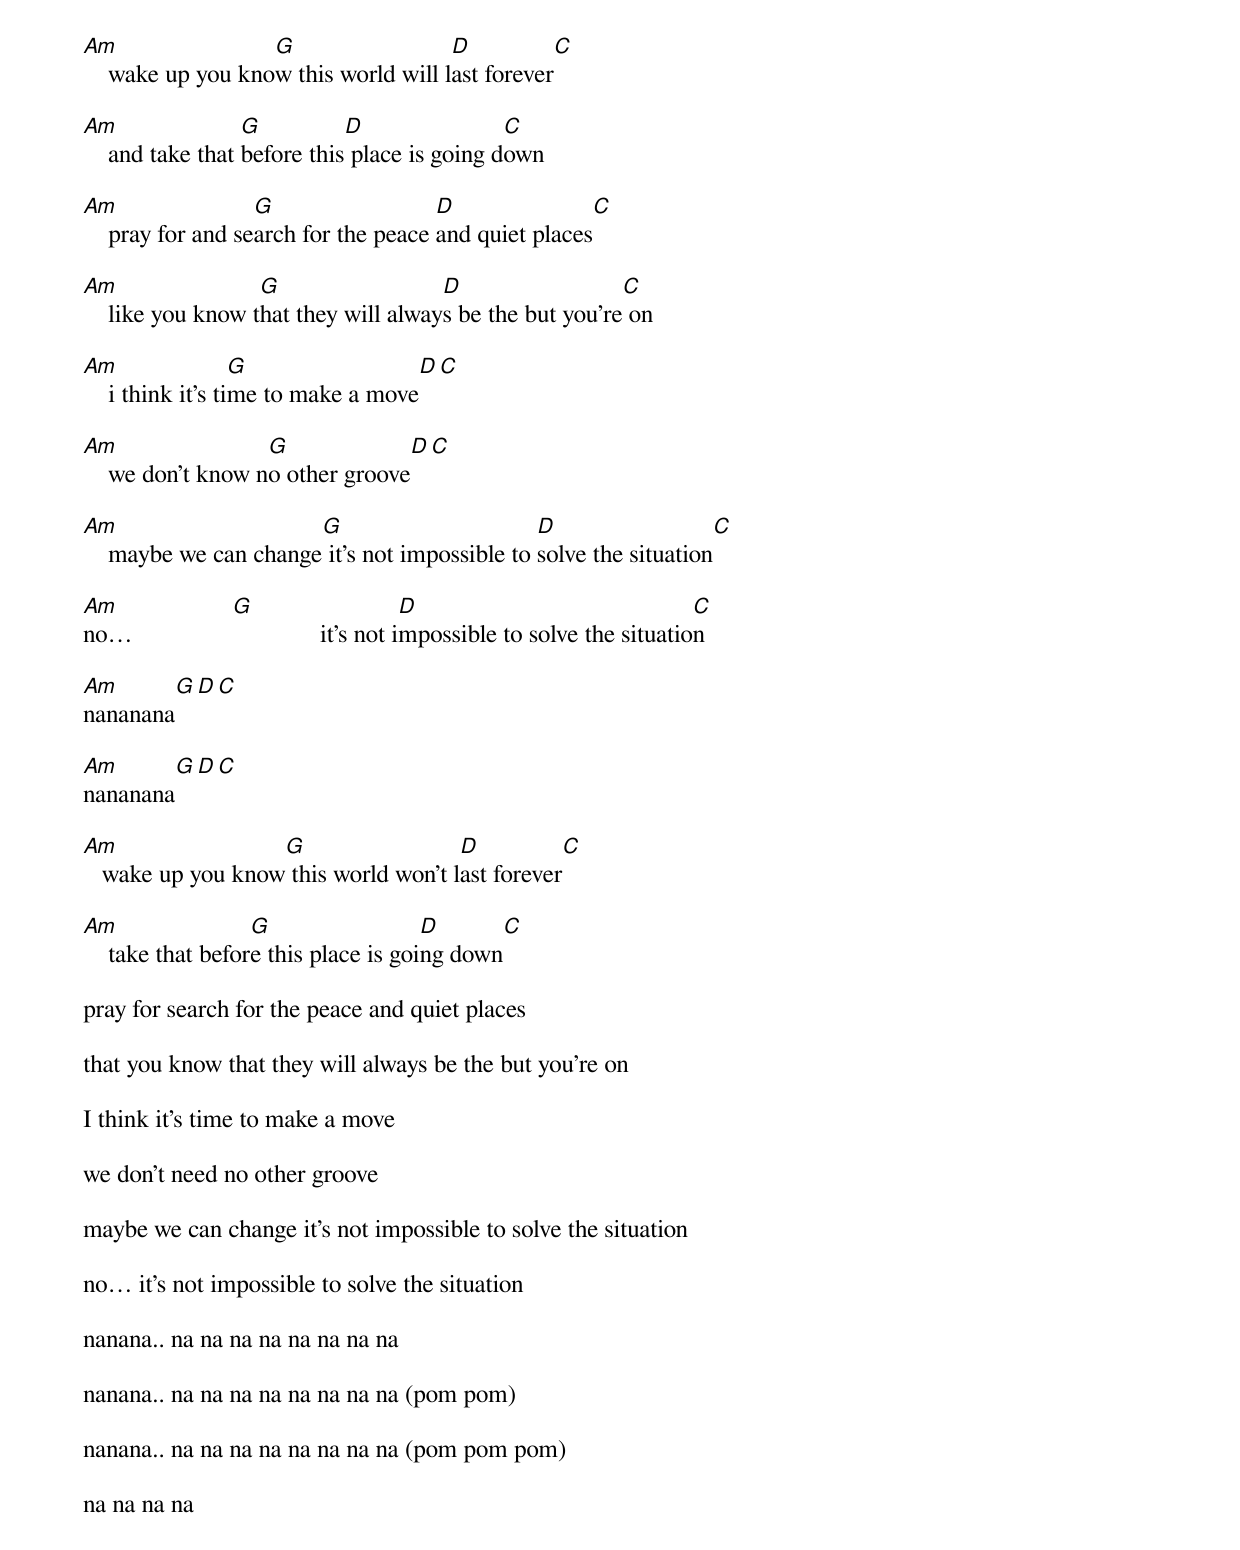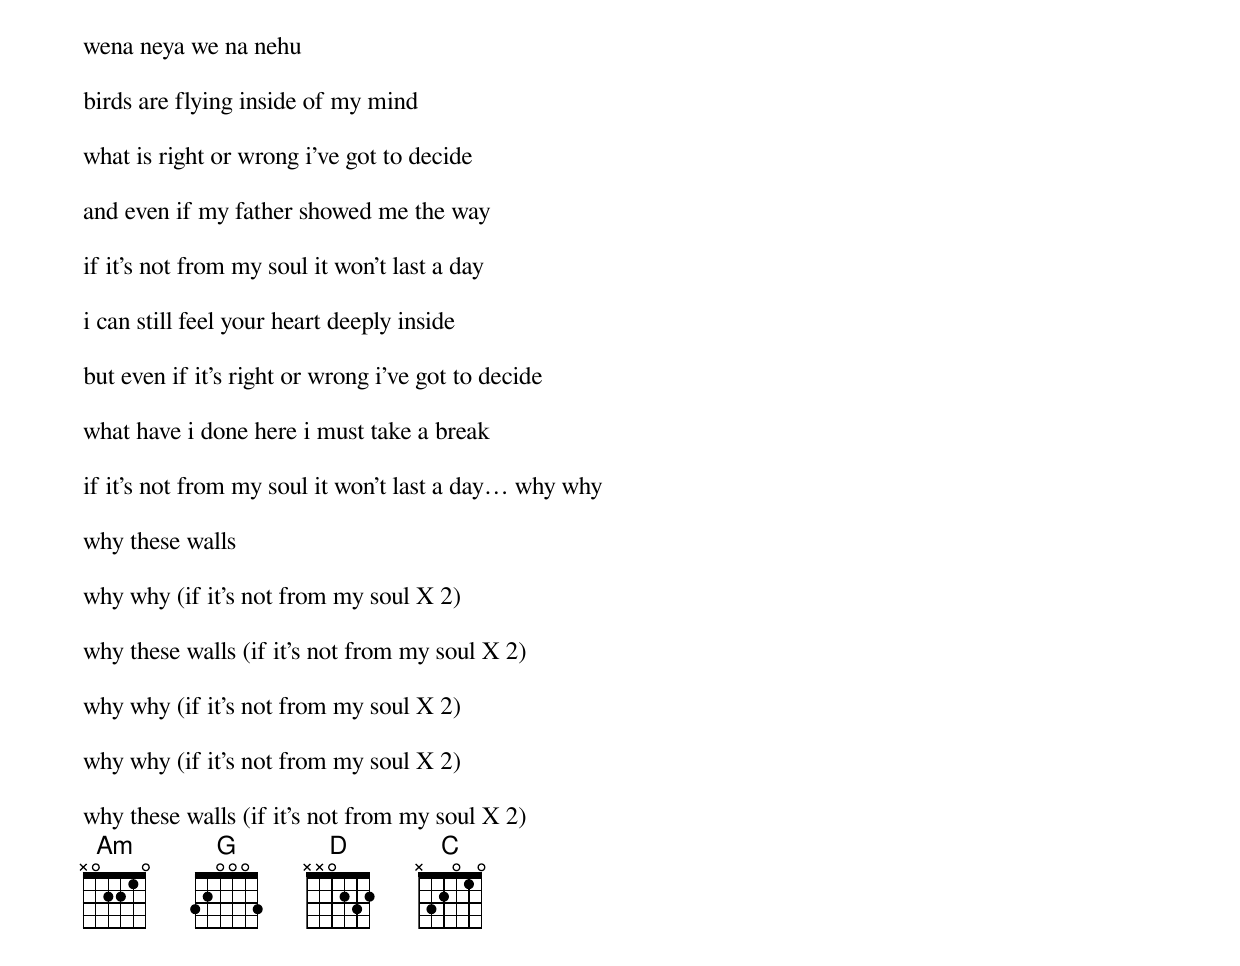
Am                 G                  D                  C
    wake up you know this world will last forever

Am                G          D                C
    and take that before this place is going down

Am                 G                  D                  C
    pray for and search for the peace and quiet places

Am                 G                  D                  C
    like you know that they will always be the but you're on

Am                 G                  D                  C
    i think it's time to make a move

Am                 G                  D                  C
    we don't know no other groove

Am                     G                       D                             C
    maybe we can change it's not impossible to solve the situation

Am                 G                       D                              C
no…                              it's not impossible to solve the situation

Am                 G                  D                  C
nananana

Am                 G                  D                  C
nananana

Am                 G                  D                  C
   wake up you know this world won't last forever

Am                 G                  D                  C
    take that before this place is going down

pray for search for the peace and quiet places

that you know that they will always be the but you're on

I think it's time to make a move

we don't need no other groove

maybe we can change it's not impossible to solve the situation

no… it's not impossible to solve the situation

nanana.. na na na na na na na na

nanana.. na na na na na na na na (pom pom)

nanana.. na na na na na na na na (pom pom pom)

na na na na

wena neya we na nehu

birds are flying inside of my mind

what is right or wrong i've got to decide

and even if my father showed me the way

if it's not from my soul it won't last a day

i can still feel your heart deeply inside

but even if it's right or wrong i've got to decide

what have i done here i must take a break

if it's not from my soul it won't last a day… why why

why these walls

why why (if it's not from my soul X 2)

why these walls (if it's not from my soul X 2)

why why (if it's not from my soul X 2)

why why (if it's not from my soul X 2)

why these walls (if it's not from my soul X 2)
